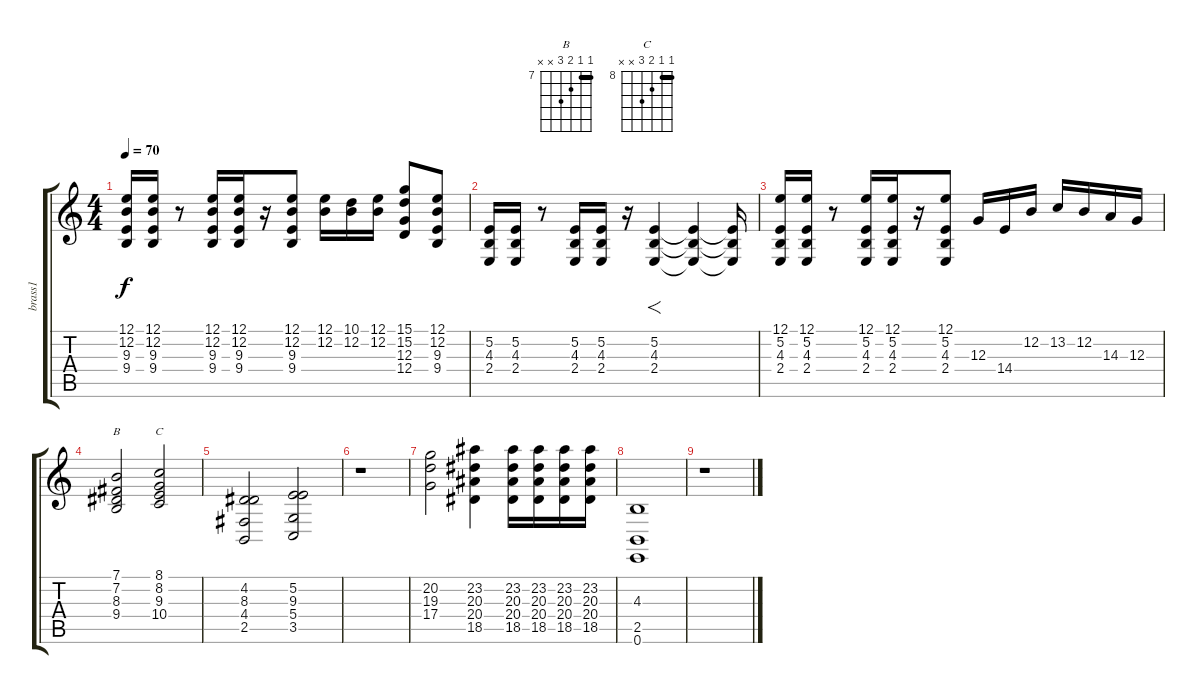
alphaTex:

\track ("brass1" "brass1") {instrument trombone}
\staff {score tabs}
\tuning (E4 B3 G3 D3 A2 E2) {hide}
\chord ("B" 7 7 8 9 x x) {firstfret 7 barre 7}
\chord ("C" 8 8 9 10 x x) {firstfret 8 barre 8}
\ts (4 4)
\tempo 70
\clef g2
\ks c
(12.1 12.2 9.3 9.4).16{dy f} (12.1 12.2 9.3 9.4).16 r.8 (12.1 12.2 9.3 9.4).16 (12.1 12.2 9.3 9.4).16 r.16 (12.1 12.2 9.3 9.4).8 (12.1 12.2).16 (10.1 12.2).16 (12.1 12.2).16 (15.1 15.2 12.3 12.4).8 (12.1 12.2 9.3 9.4).8 |
(5.2 4.3 2.4).16 (5.2 4.3 2.4).16 r.8 (5.2 4.3 2.4).16 (5.2 4.3 2.4).16 r.16 (5.2 4.3 2.4).4{f} (5.2{t} 4.3{t} 2.4{t}).4 (5.2{t} 4.3{t} 2.4{t}).16 |
(12.1 5.2 4.3 2.4).16 (12.1 5.2 4.3 2.4).16 r.8 (12.1 5.2 4.3 2.4).16 (12.1 5.2 4.3 2.4).16 r.16 (12.1 5.2 4.3 2.4).8 12.3.16 14.4.16 12.2.16 13.2.16 12.2.16 14.3.16 12.3.16 |
(7.1 7.2 8.3 9.4).2{ch "B"} (8.1 8.2 9.3 10.4).2{ch "C"} |
(4.2 8.3 4.4 2.5).2 (5.2 9.3 5.4 3.5).2 |
r.1 |
(20.2 19.3 17.4).2 (23.2 20.3 20.4 18.5).4 (23.2 20.3 20.4 18.5).16 (23.2 20.3 20.4 18.5).16 (23.2 20.3 20.4 18.5).16 (23.2 20.3 20.4 18.5).16 |
(4.3 2.5 0.6).1 |
r.1
